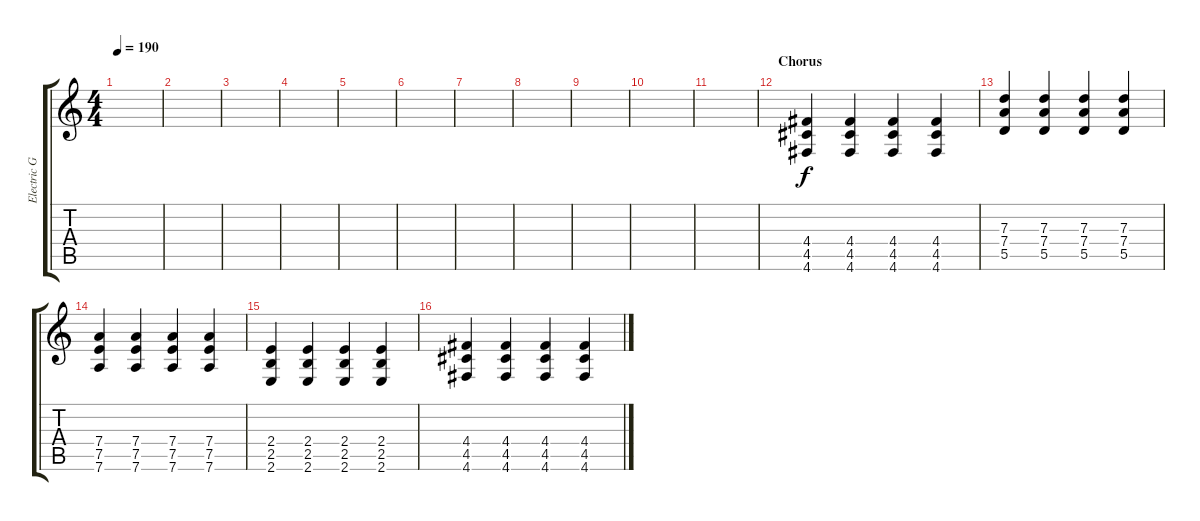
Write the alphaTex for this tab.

\track ("Electric Guitar - 2nd" "Electric G") {instrument overdrivenguitar}
\staff {score tabs}
\tuning (E4 B3 G3 D3 A2 D2) {hide}
\ts (4 4)
\tempo 190
\clef g2
\ks c
|
|
|
|
|
|
|
|
|
|
|
\section ("" "Chorus")
(4.4 4.5 4.6).4 (4.4 4.5 4.6).4 (4.4 4.5 4.6).4 (4.4 4.5 4.6).4 |
(7.3 7.4 5.5).4 (7.3 7.4 5.5).4 (7.3 7.4 5.5).4 (7.3 7.4 5.5).4 |
(7.4 7.5 7.6).4 (7.4 7.5 7.6).4 (7.4 7.5 7.6).4 (7.4 7.5 7.6).4 |
(2.4 2.5 2.6).4 (2.4 2.5 2.6).4 (2.4 2.5 2.6).4 (2.4 2.5 2.6).4 |
(4.4 4.5 4.6).4 (4.4 4.5 4.6).4 (4.4 4.5 4.6).4 (4.4 4.5 4.6).4
